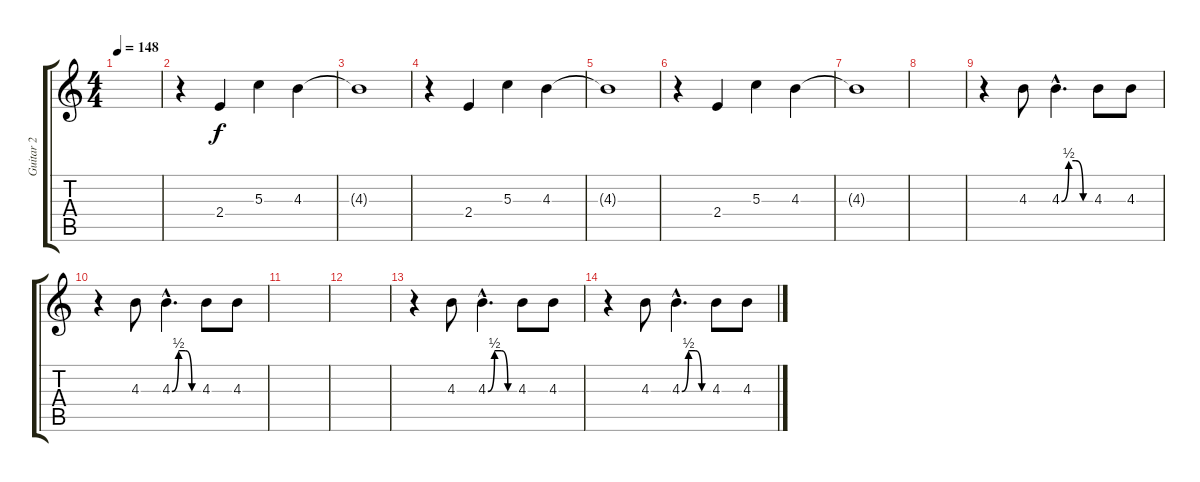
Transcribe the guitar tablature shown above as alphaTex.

\track ("Guitar 2" "Guitar 2") {instrument distortionguitar}
\staff {score tabs}
\tuning (E4 B3 G3 D3 A2 E2) {hide}
\ts (4 4)
\tempo 148
\clef g2
\ks c
|
r.4 2.4.4{volume 16 instrument electricguitarclean} 5.3.4 4.3.4 |
4.3{t}.1 |
r.4 2.4.4{volume 16 instrument electricguitarclean} 5.3.4 4.3.4 |
4.3{t}.1 |
r.4 2.4.4{volume 16 instrument electricguitarclean} 5.3.4 4.3.4 |
4.3{t}.1 |
|
r.4{volume 10 instrument distortionguitar} 4.3.8 4.3{be (custom 0 0 15 2 30 2 45 0 60 0) hac}.4{d} 4.3.8 4.3.8 |
r.4 4.3.8 4.3{be (custom 0 0 15 2 30 2 45 0 60 0) hac}.4{d} 4.3.8 4.3.8 |
|
|
r.4 4.3.8 4.3{be (custom 0 0 15 2 30 2 45 0 60 0) hac}.4{d} 4.3.8 4.3.8 |
r.4 4.3.8 4.3{be (custom 0 0 15 2 30 2 45 0 60 0) hac}.4{d} 4.3.8 4.3.8
